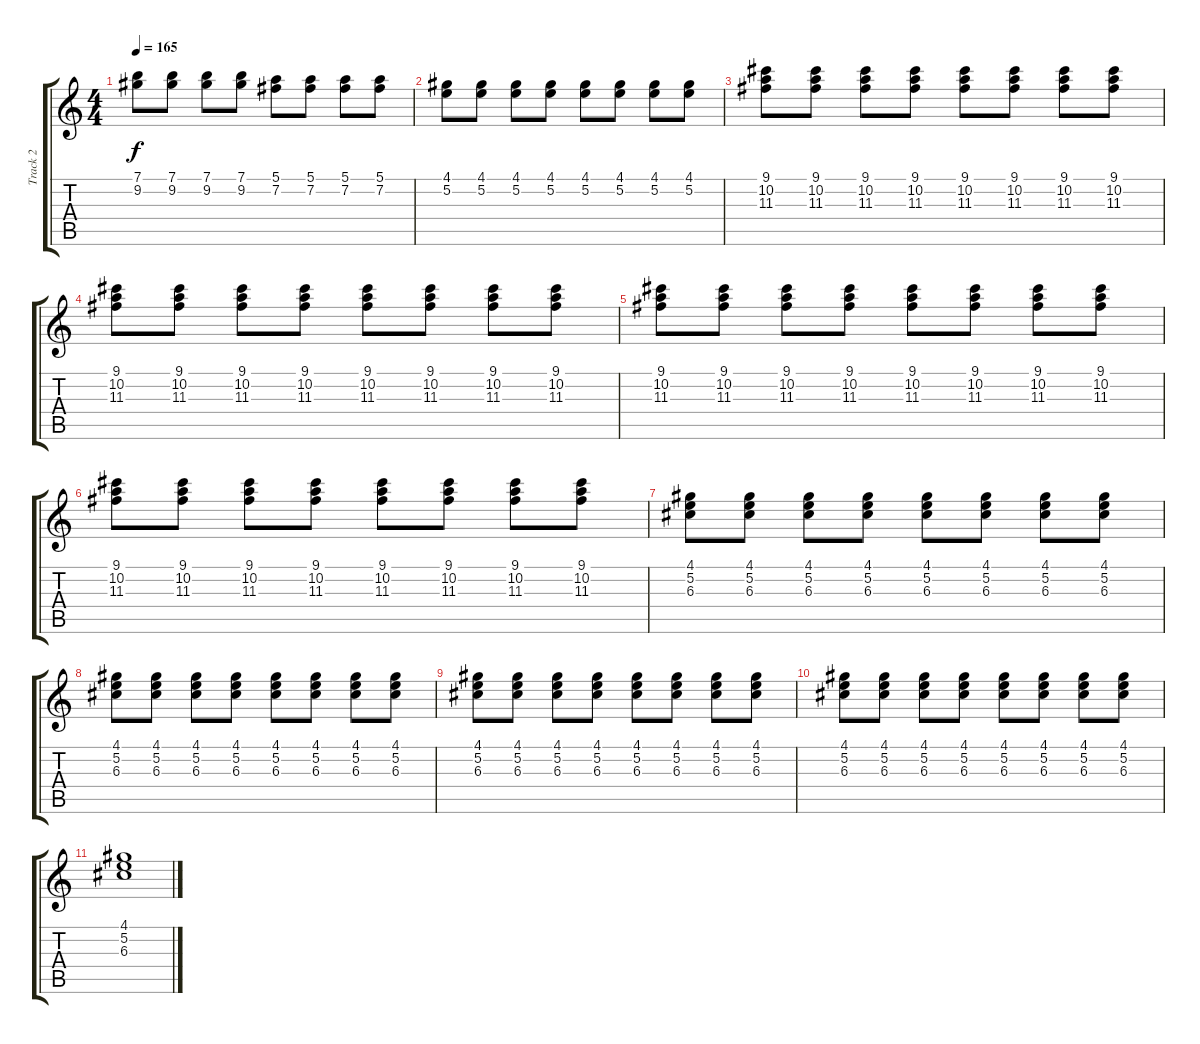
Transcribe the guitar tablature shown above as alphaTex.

\track ("Track 2" "Track 2") {instrument acousticguitarsteel}
\staff {score tabs}
\tuning (E4 B3 G3 D3 A2 E2) {hide}
\ts (4 4)
\tempo 165
\clef g2
\ks c
(7.1 9.2).8{dy f} (7.1 9.2).8 (7.1 9.2).8 (7.1 9.2).8 (5.1 7.2).8 (5.1 7.2).8 (5.1 7.2).8 (5.1 7.2).8 |
(4.1 5.2).8 (4.1 5.2).8 (4.1 5.2).8 (4.1 5.2).8 (4.1 5.2).8 (4.1 5.2).8 (4.1 5.2).8 (4.1 5.2).8 |
(9.1 10.2 11.3).8 (9.1 10.2 11.3).8 (9.1 10.2 11.3).8 (9.1 10.2 11.3).8 (9.1 10.2 11.3).8 (9.1 10.2 11.3).8 (9.1 10.2 11.3).8 (9.1 10.2 11.3).8 |
(9.1 10.2 11.3).8 (9.1 10.2 11.3).8 (9.1 10.2 11.3).8 (9.1 10.2 11.3).8 (9.1 10.2 11.3).8 (9.1 10.2 11.3).8 (9.1 10.2 11.3).8 (9.1 10.2 11.3).8 |
(9.1 10.2 11.3).8 (9.1 10.2 11.3).8 (9.1 10.2 11.3).8 (9.1 10.2 11.3).8 (9.1 10.2 11.3).8 (9.1 10.2 11.3).8 (9.1 10.2 11.3).8 (9.1 10.2 11.3).8 |
(9.1 10.2 11.3).8 (9.1 10.2 11.3).8 (9.1 10.2 11.3).8 (9.1 10.2 11.3).8 (9.1 10.2 11.3).8 (9.1 10.2 11.3).8 (9.1 10.2 11.3).8 (9.1 10.2 11.3).8 |
(4.1 5.2 6.3).8 (4.1 5.2 6.3).8 (4.1 5.2 6.3).8 (4.1 5.2 6.3).8 (4.1 5.2 6.3).8 (4.1 5.2 6.3).8 (4.1 5.2 6.3).8 (4.1 5.2 6.3).8 |
(4.1 5.2 6.3).8 (4.1 5.2 6.3).8 (4.1 5.2 6.3).8 (4.1 5.2 6.3).8 (4.1 5.2 6.3).8 (4.1 5.2 6.3).8 (4.1 5.2 6.3).8 (4.1 5.2 6.3).8 |
(4.1 5.2 6.3).8 (4.1 5.2 6.3).8 (4.1 5.2 6.3).8 (4.1 5.2 6.3).8 (4.1 5.2 6.3).8 (4.1 5.2 6.3).8 (4.1 5.2 6.3).8 (4.1 5.2 6.3).8 |
(4.1 5.2 6.3).8 (4.1 5.2 6.3).8 (4.1 5.2 6.3).8 (4.1 5.2 6.3).8 (4.1 5.2 6.3).8 (4.1 5.2 6.3).8 (4.1 5.2 6.3).8 (4.1 5.2 6.3).8 |
(4.1 5.2 6.3).1
